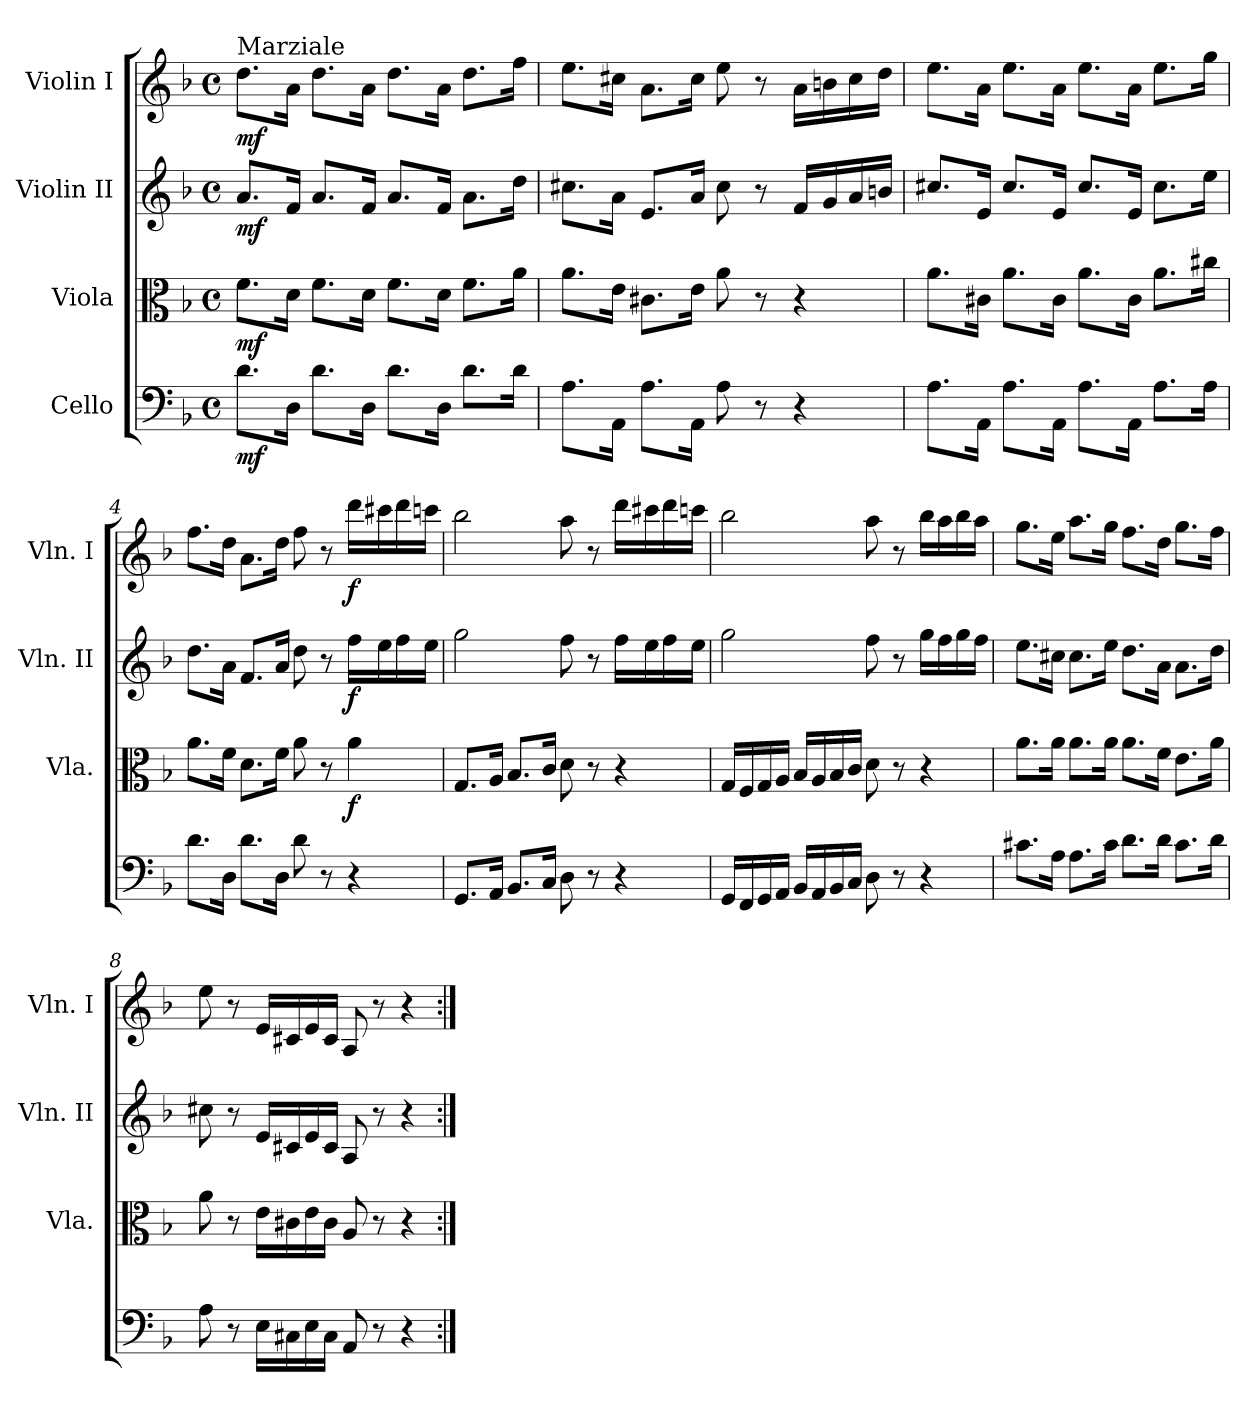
**kern	**dynam	**kern	**dynam	**kern	**dynam	**kern	**dynam
*part4	*part4	*part3	*part3	*part2	*part2	*part1	*part1
*staff4	*staff4	*staff3	*staff3	*staff2	*staff2	*staff1	*staff1
*I"Cello	*	*I"Viola	*	*I"Violin II	*	*I"Violin I	*
*	*	*I'Vla.	*	*I'Vln. II	*	*I'Vln. I	*
*clefF4	*	*clefC3	*	*clefG2	*	*clefG2	*
*k[b-]	*	*k[b-]	*	*k[b-]	*	*k[b-]	*
*F:	*	*F:	*	*F:	*	*F:	*
*M4/4	*	*M4/4	*	*M4/4	*	*M4/4	*
*met(c)	*	*met(c)	*	*met(c)	*	*met(c)	*
=1	=1	=1	=1	=1	=1	=1	=1
!	!	!	!	!	!	!LO:TX:a:t=Marziale	!
!	!LO:DY:b	!	!LO:DY:b	!	!LO:DY:b	!	!LO:DY:b
8.d\L	mf	8.f\L	mf	8.a/L	mf	8.dd\L	mf
16D\Jk	.	16d\Jk	.	16f/Jk	.	16a\Jk	.
8.d\L	.	8.f\L	.	8.a/L	.	8.dd\L	.
16D\Jk	.	16d\Jk	.	16f/Jk	.	16a\Jk	.
8.d\L	.	8.f\L	.	8.a/L	.	8.dd\L	.
16D\Jk	.	16d\Jk	.	16f/Jk	.	16a\Jk	.
8.d\L	.	8.f\L	.	8.a\L	.	8.dd\L	.
16d\Jk	.	16a\Jk	.	16dd\Jk	.	16ff\Jk	.
=2	=2	=2	=2	=2	=2	=2	=2
8.A\L	.	8.a\L	.	8.cc#X\L	.	8.ee\L	.
16AA\Jk	.	16e\Jk	.	16a\Jk	.	16cc#X\Jk	.
8.A\L	.	8.c#X\L	.	8.e/L	.	8.a\L	.
16AA\Jk	.	16e\Jk	.	16a/Jk	.	16cc#\Jk	.
8A\	.	8a\	.	8cc#\	.	8ee\	.
8r	.	8r	.	8r	.	8r	.
4r	.	4r	.	16f/LL	.	16a\LL	.
.	.	.	.	16g/	.	16bn\	.
.	.	.	.	16a/	.	16cc#\	.
.	.	.	.	(<16bn/JJ	.	(>16dd\JJ	.
=3	=3	=3	=3	=3	=3	=3	=3
8.A\L	.	8.a\L	.	8.cc#X/L	.	8.ee\L	.
16AA\Jk	.	16c#X\Jk	.	16e/Jk	.	16a\Jk	.
8.A\L	.	8.a\L	.	8.cc#/L	.	8.ee\L	.
16AA\Jk	.	16c#\Jk	.	16e/Jk	.	16a\Jk	.
8.A\L	.	8.a\L	.	8.cc#/L	.	8.ee\L	.
16AA\Jk	.	16c#\Jk	.	16e/Jk	.	16a\Jk	.
8.A\L	.	8.a\L	.	8.cc#\L	.	8.ee\L	.
16A\Jk	.	16cc#X\Jk	.	16ee\Jk	.	16gg\Jk	.
!!LO:LB:g=z
=4	=4	=4	=4	=4	=4	=4	=4
8.d\L	.	8.a\L	.	8.dd\L	.	8.ff\L	.
16D\Jk	.	16f\Jk	.	16a\Jk	.	16dd\Jk	.
8.d\L	.	8.d\L	.	8.f/L	.	8.a\L	.
16D\Jk	.	16f\Jk	.	16a/Jk	.	16dd\Jk	.
8d\	.	8a\	.	8dd\	.	8ff\	.
8r	.	8r	.	8r	.	8r	.
!	!	!	!LO:DY:b	!	!LO:DY:b	!	!LO:DY:b
4r	.	4a\	f	16ff\LL	f	16ddd\LL	f
.	.	.	.	16ee\	.	16ccc#X\	.
.	.	.	.	16ff\	.	16ddd\	.
.	.	.	.	(>16ee\JJ	.	(>16cccn\JJ	.
=5	=5	=5	=5	=5	=5	=5	=5
8.GG/L	.	8.G/L	.	2gg\	.	2bb-\	.
16AA/Jk	.	16A/Jk	.	.	.	.	.
8.BB-/L	.	8.B-/L	.	.	.	.	.
16C/Jk	.	16c/Jk	.	.	.	.	.
8D\	.	8d\	.	(>8ff\	.	(>8aa\	.
8r	.	8r	.	8r	.	8r	.
4r	.	4r	.	16ff\LL	.	16ddd\LL	.
.	.	.	.	16ee\	.	16ccc#X\	.
.	.	.	.	16ff\	.	16ddd\	.
.	.	.	.	(>16ee\JJ	.	(>16cccn\JJ	.
=6	=6	=6	=6	=6	=6	=6	=6
16GG/LL	.	16G/LL	.	2gg\	.	2bb-\	.
16FF/	.	16F/	.	.	.	.	.
16GG/	.	16G/	.	.	.	.	.
16AA/JJ	.	16A/JJ	.	.	.	.	.
16BB-/LL	.	16B-/LL	.	.	.	.	.
16AA/	.	16A/	.	.	.	.	.
16BB-/	.	16B-/	.	.	.	.	.
16C/JJ	.	16c/JJ	.	.	.	.	.
8D\	.	8d\	.	(>8ff\	.	(>8aa\	.
8r	.	8r	.	8r	.	8r	.
4r	.	4r	.	16gg\LL	.	16bb-\LL	.
.	.	.	.	16ff\	.	16aa\	.
.	.	.	.	16gg\	.	16bb-\	.
.	.	.	.	(>16ff\JJ	.	(>16aa\JJ	.
!!LO:LB:g=z
=7	=7	=7	=7	=7	=7	=7	=7
8.c#X\L	.	8.a\L	.	8.ee\L	.	8.gg\L	.
16A\Jk	.	16a\Jk	.	16cc#X\Jk	.	16ee\Jk	.
8.A\L	.	8.a\L	.	8.cc#\L	.	8.aa\L	.
16c#\Jk	.	16a\Jk	.	16ee\Jk	.	16gg\Jk	.
8.d\L	.	8.a\L	.	8.dd\L	.	8.ff\L	.
16d\Jk	.	16f\Jk	.	16a\Jk	.	16dd\Jk	.
8.c#\L	.	8.e\L	.	8.a\L	.	8.gg\L	.
16d\Jk	.	16a\Jk	.	16dd\Jk	.	16ff\Jk	.
=8	=8	=8	=8	=8	=8	=8	=8
8A\	.	8a\	.	8cc#X\	.	8ee\	.
8r	.	8r	.	8r	.	8r	.
16E\LL	.	16e\LL	.	16e/LL	.	16e/LL	.
16C#X\	.	16c#X\	.	16c#X/	.	16c#X/	.
16E\	.	16e\	.	16e/	.	16e/	.
16C#\JJ	.	16c#\JJ	.	16c#/JJ	.	16c#/JJ	.
(>8AA/	.	(>8A/	.	(<8A/	.	(<8A/	.
8r	.	8r	.	8r	.	8r	.
4r	.	4r	.	4r	.	4r	.
=:|!	=:|!	=:|!	=:|!	=:|!	=:|!	=:|!	=:|!
*-	*-	*-	*-	*-	*-	*-	*-
